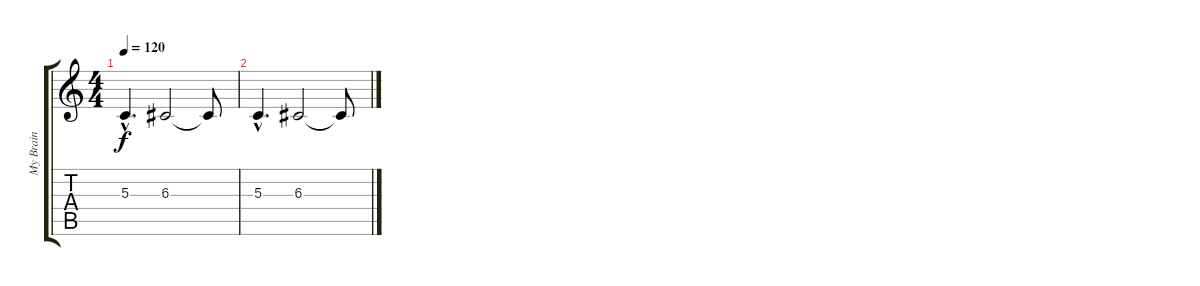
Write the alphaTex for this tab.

\track ("My Brain" "My Brain") {instrument synthstrings1}
\staff {score tabs}
\tuning (E4 B3 G3 D3 A2 E2) {hide}
\ts (4 4)
\tempo 120
\clef g2
\ks c
5.3{hac}.4{d dy f volume 0} 6.3.2 6.3{t}.8 |
5.3{hac}.4{d} 6.3.2 6.3{t}.8
